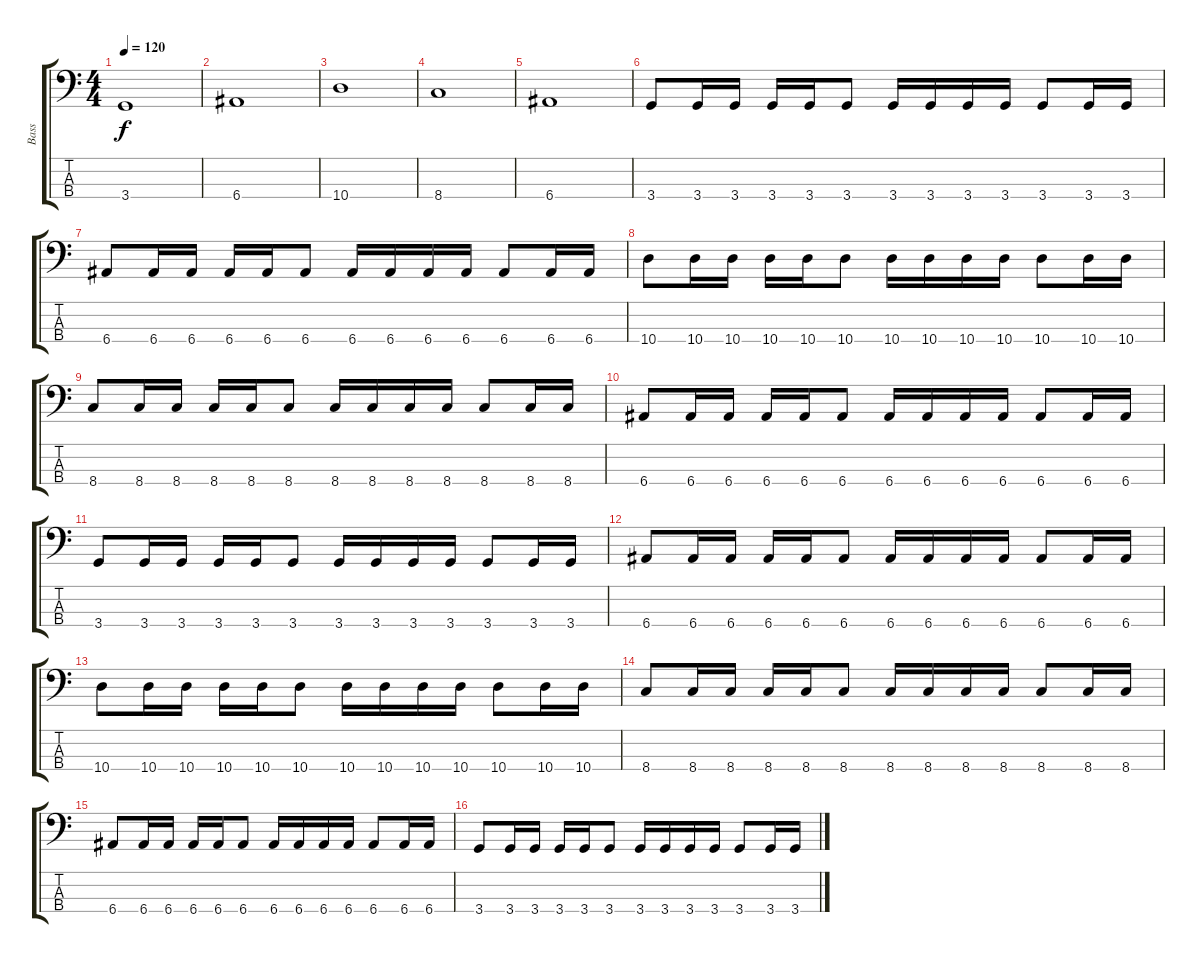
\track ("Bass" "Bass") {instrument electricbassfinger}
\staff {score tabs}
\tuning (G2 D2 A1 E1) {hide}
\ts (4 4)
\tempo 120
\clef f4
\ks c
3.4.1{dy f} |
6.4.1 |
10.4.1 |
8.4.1 |
6.4.1 |
3.4.8 3.4.16 3.4.16 3.4.16 3.4.16 3.4.8 3.4.16 3.4.16 3.4.16 3.4.16 3.4.8 3.4.16 3.4.16 |
6.4.8 6.4.16 6.4.16 6.4.16 6.4.16 6.4.8 6.4.16 6.4.16 6.4.16 6.4.16 6.4.8 6.4.16 6.4.16 |
10.4.8 10.4.16 10.4.16 10.4.16 10.4.16 10.4.8 10.4.16 10.4.16 10.4.16 10.4.16 10.4.8 10.4.16 10.4.16 |
8.4.8 8.4.16 8.4.16 8.4.16 8.4.16 8.4.8 8.4.16 8.4.16 8.4.16 8.4.16 8.4.8 8.4.16 8.4.16 |
6.4.8 6.4.16 6.4.16 6.4.16 6.4.16 6.4.8 6.4.16 6.4.16 6.4.16 6.4.16 6.4.8 6.4.16 6.4.16 |
3.4.8 3.4.16 3.4.16 3.4.16 3.4.16 3.4.8 3.4.16 3.4.16 3.4.16 3.4.16 3.4.8 3.4.16 3.4.16 |
6.4.8 6.4.16 6.4.16 6.4.16 6.4.16 6.4.8 6.4.16 6.4.16 6.4.16 6.4.16 6.4.8 6.4.16 6.4.16 |
10.4.8 10.4.16 10.4.16 10.4.16 10.4.16 10.4.8 10.4.16 10.4.16 10.4.16 10.4.16 10.4.8 10.4.16 10.4.16 |
8.4.8 8.4.16 8.4.16 8.4.16 8.4.16 8.4.8 8.4.16 8.4.16 8.4.16 8.4.16 8.4.8 8.4.16 8.4.16 |
6.4.8 6.4.16 6.4.16 6.4.16 6.4.16 6.4.8 6.4.16 6.4.16 6.4.16 6.4.16 6.4.8 6.4.16 6.4.16 |
3.4.8 3.4.16 3.4.16 3.4.16 3.4.16 3.4.8 3.4.16 3.4.16 3.4.16 3.4.16 3.4.8 3.4.16 3.4.16
